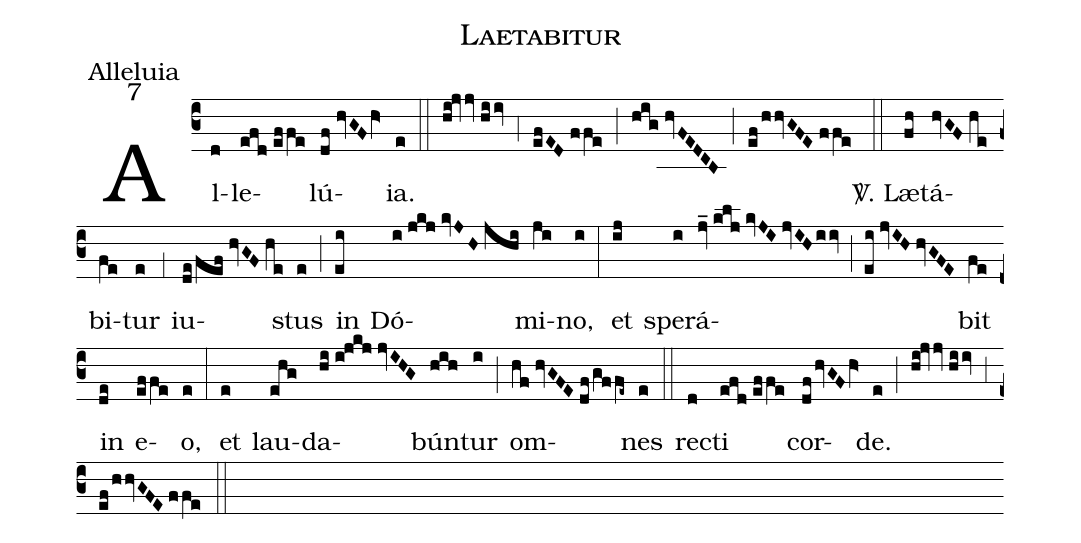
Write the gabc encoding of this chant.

name:Laetabitur;
office-part:Alleluia;
mode:7;
%%
(c3) Al(d)le(efd//effe)lú(df//hvGF/hV>)ia.(e) (::)
(hi!jvv//hiiv) (,4) (efED//ffe) (;) (hig//hvFEDCB) (;) (ef/hhvGFE//ffe) (::)

<sp>V/</sp>. Læ(fh)tá(hvGF//he)bi(fe)tur(e) (,1) iu(de/fef//hvGF//he)stus(e) (;) in(ei) Dó(i//jkj//kvJH//jhi)mi(ji)no,(i) (:)
et(ij) spe(i)rá(jv_//klj//kvJI//jvIH/iiv;ei//jvIH//hvGFE)bit(fe) in(de) e(effe)o,(e) (:)
et(e) lau(ehg)da(hi//i!jkj//jvIHG)bún(hih)tur(i) (;) om(hf//hvGFE//df/gffe~)nes(e) (::)
re(d)cti(efd//effe) cor(df/hvGF/hV>)de.(e) (;) (hi!jvv//hiiv) (,3) (ef/hhvGFE//ffe) (::)
